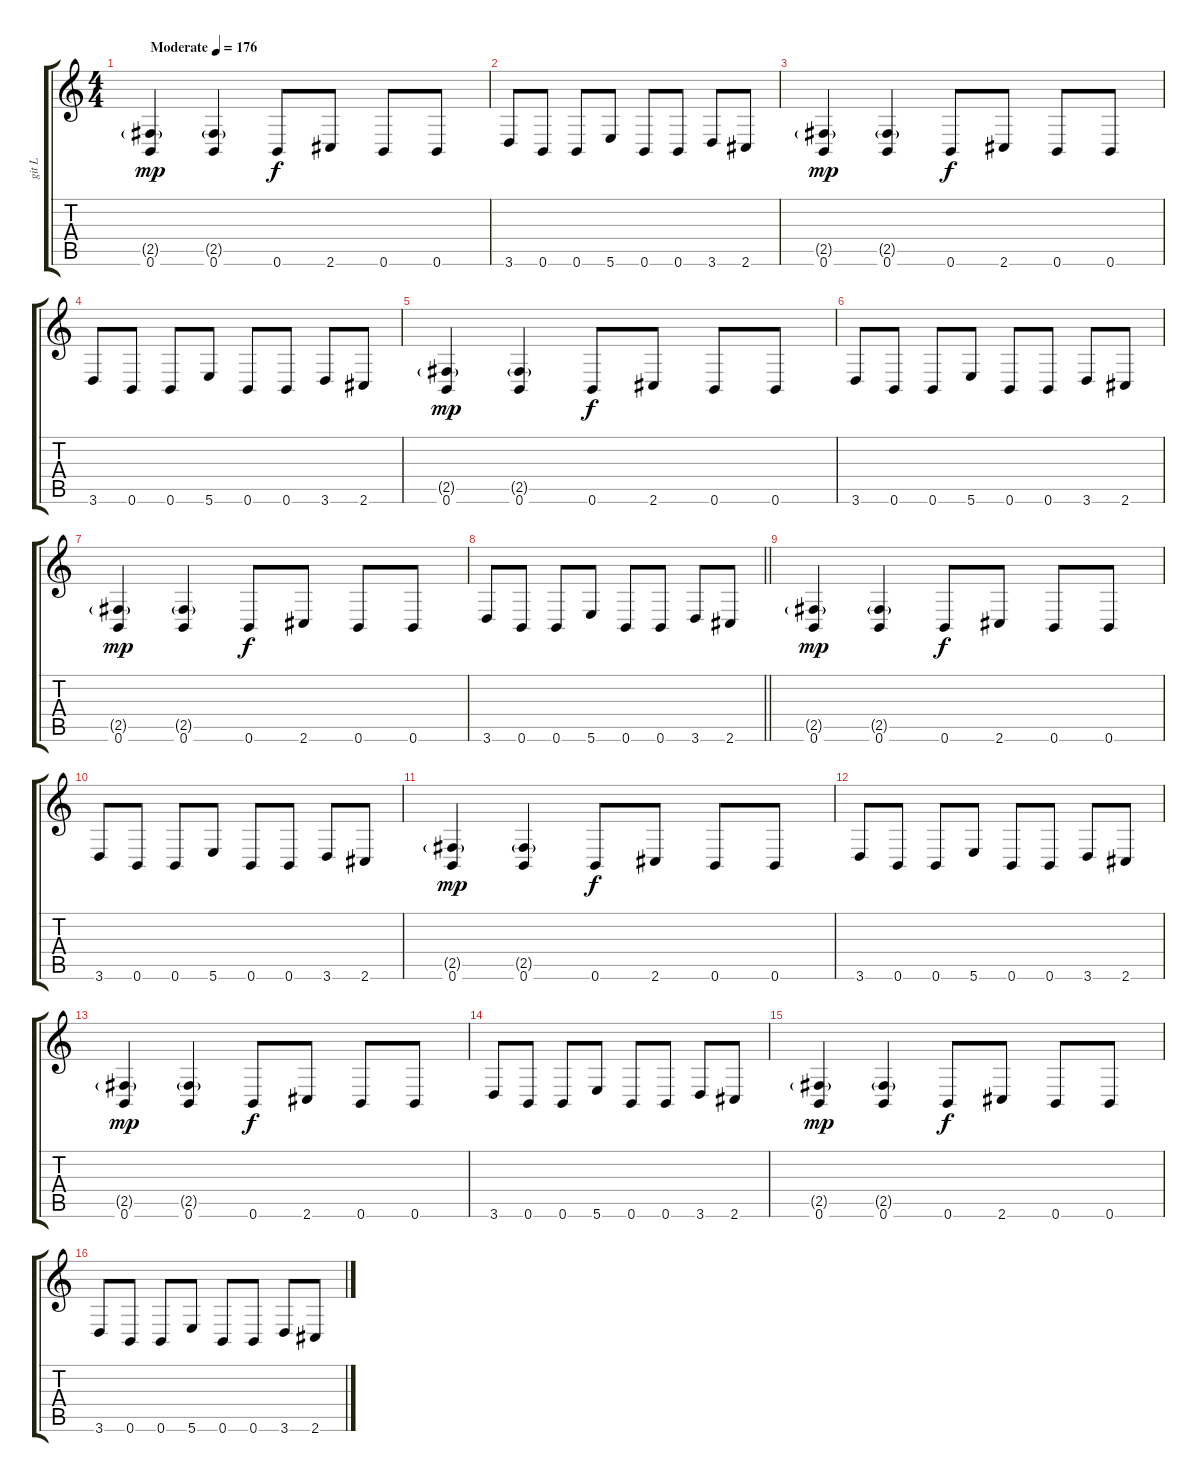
\track ("git L" "git L") {instrument overdrivenguitar}
\staff {score tabs}
\tuning (B3 Gb3 D3 A2 E2 B1) {hide}
\ts (4 4)
\tempo (176 "Moderate")
\clef g2
\ks c
(2.5{g} 0.6).4{dy mp instrument overdrivenguitar} (2.5{g} 0.6).4 0.6.8{dy f} 2.6.8 0.6.8 0.6.8 |
3.6.8 0.6.8 0.6.8 5.6.8 0.6.8 0.6.8 3.6.8 2.6.8 |
(2.5{g} 0.6).4{dy mp} (2.5{g} 0.6).4 0.6.8{dy f} 2.6.8 0.6.8 0.6.8 |
3.6.8 0.6.8 0.6.8 5.6.8 0.6.8 0.6.8 3.6.8 2.6.8 |
(2.5{g} 0.6).4{dy mp} (2.5{g} 0.6).4 0.6.8{dy f} 2.6.8 0.6.8 0.6.8 |
3.6.8 0.6.8 0.6.8 5.6.8 0.6.8 0.6.8 3.6.8 2.6.8 |
(2.5{g} 0.6).4{dy mp} (2.5{g} 0.6).4 0.6.8{dy f} 2.6.8 0.6.8 0.6.8 |
\barLineRight lightlight
3.6.8 0.6.8 0.6.8 5.6.8 0.6.8 0.6.8 3.6.8 2.6.8 |
(2.5{g} 0.6).4{dy mp} (2.5{g} 0.6).4 0.6.8{dy f} 2.6.8 0.6.8 0.6.8 |
3.6.8 0.6.8 0.6.8 5.6.8 0.6.8 0.6.8 3.6.8 2.6.8 |
(2.5{g} 0.6).4{dy mp} (2.5{g} 0.6).4 0.6.8{dy f} 2.6.8 0.6.8 0.6.8 |
3.6.8 0.6.8 0.6.8 5.6.8 0.6.8 0.6.8 3.6.8 2.6.8 |
(2.5{g} 0.6).4{dy mp} (2.5{g} 0.6).4 0.6.8{dy f} 2.6.8 0.6.8 0.6.8 |
3.6.8 0.6.8 0.6.8 5.6.8 0.6.8 0.6.8 3.6.8 2.6.8 |
(2.5{g} 0.6).4{dy mp} (2.5{g} 0.6).4 0.6.8{dy f} 2.6.8 0.6.8 0.6.8 |
3.6.8 0.6.8 0.6.8 5.6.8 0.6.8 0.6.8 3.6.8 2.6.8
